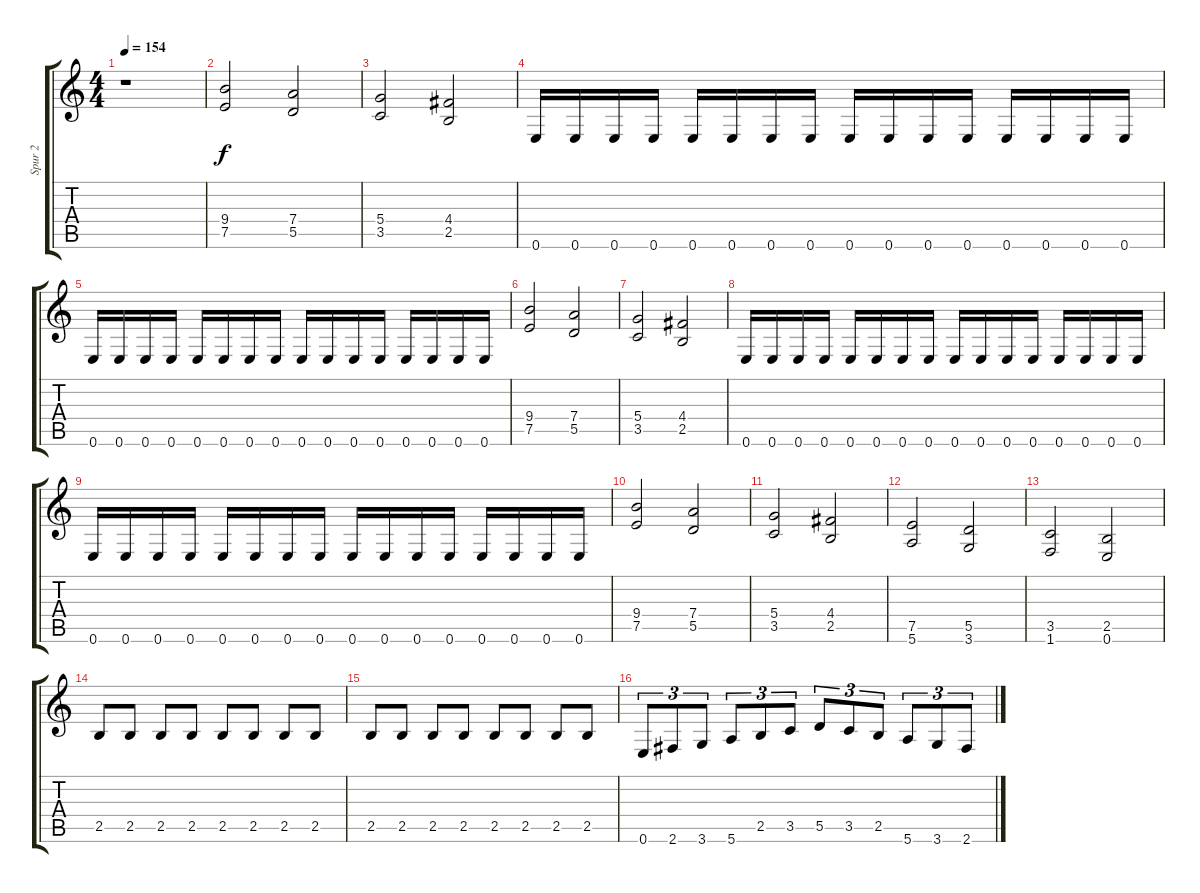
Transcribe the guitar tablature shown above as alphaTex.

\track ("Spur 2" "Spur 2") {instrument electricbassfinger}
\staff {score tabs}
\tuning (E4 B3 G3 D3 A2 E2) {hide}
\ts (4 4)
\tempo 154
\clef g2
\ks c
r.1{dy f instrument electricbassfinger} |
(9.4 7.5).2 (7.4 5.5).2 |
(5.4 3.5).2 (4.4 2.5).2 |
0.6.16 0.6.16 0.6.16 0.6.16 0.6.16 0.6.16 0.6.16 0.6.16 0.6.16 0.6.16 0.6.16 0.6.16 0.6.16 0.6.16 0.6.16 0.6.16 |
0.6.16 0.6.16 0.6.16 0.6.16 0.6.16 0.6.16 0.6.16 0.6.16 0.6.16 0.6.16 0.6.16 0.6.16 0.6.16 0.6.16 0.6.16 0.6.16 |
(9.4 7.5).2 (7.4 5.5).2 |
(5.4 3.5).2 (4.4 2.5).2 |
0.6.16 0.6.16 0.6.16 0.6.16 0.6.16 0.6.16 0.6.16 0.6.16 0.6.16 0.6.16 0.6.16 0.6.16 0.6.16 0.6.16 0.6.16 0.6.16 |
0.6.16 0.6.16 0.6.16 0.6.16 0.6.16 0.6.16 0.6.16 0.6.16 0.6.16 0.6.16 0.6.16 0.6.16 0.6.16 0.6.16 0.6.16 0.6.16 |
(9.4 7.5).2 (7.4 5.5).2 |
(5.4 3.5).2 (4.4 2.5).2 |
(7.5 5.6).2 (5.5 3.6).2 |
(3.5 1.6).2 (2.5 0.6).2 |
2.5.8 2.5.8 2.5.8 2.5.8 2.5.8 2.5.8 2.5.8 2.5.8 |
2.5.8 2.5.8 2.5.8 2.5.8 2.5.8 2.5.8 2.5.8 2.5.8 |
0.6.8{tu (3 2)} 2.6.8{tu (3 2)} 3.6.8{tu (3 2)} 5.6.8{tu (3 2)} 2.5.8{tu (3 2)} 3.5.8{tu (3 2)} 5.5.8{tu (3 2)} 3.5.8{tu (3 2)} 2.5.8{tu (3 2)} 5.6.8{tu (3 2)} 3.6.8{tu (3 2)} 2.6.8{tu (3 2)}
